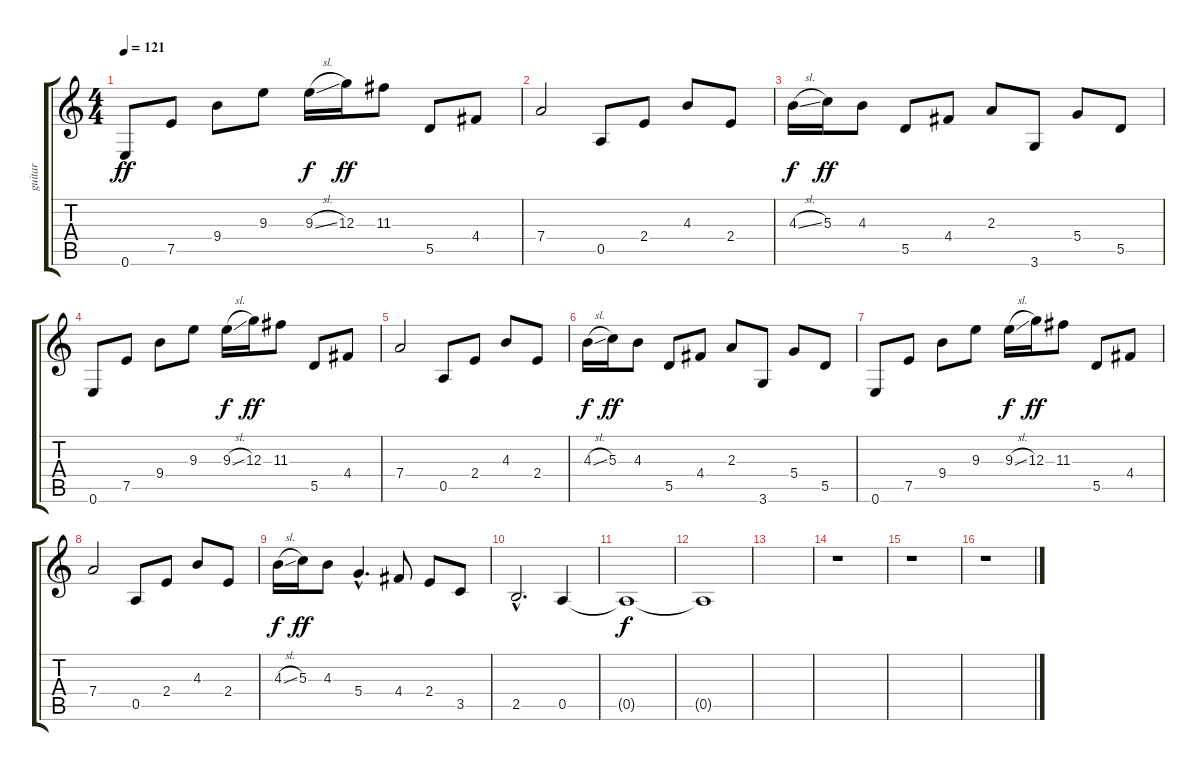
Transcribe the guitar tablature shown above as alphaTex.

\track ("guitar" "guitar") {instrument distortionguitar}
\staff {score tabs}
\tuning (E4 B3 G3 D3 A2 E2) {hide}
\ts (4 4)
\tempo 121
\clef g2
\ks c
0.6.8{dy ff} 7.5.8 9.4.8 9.3.8 9.3{sl}.16{dy f} 12.3.16{dy ff} 11.3.8 5.5.8 4.4.8 |
7.4.2 0.5.8 2.4.8 4.3.8 2.4.8 |
4.3{sl}.16{dy f} 5.3.16{dy ff} 4.3.8 5.5.8 4.4.8 2.3.8 3.6.8 5.4.8 5.5.8 |
0.6.8 7.5.8 9.4.8 9.3.8 9.3{sl}.16{dy f} 12.3.16{dy ff} 11.3.8 5.5.8 4.4.8 |
7.4.2 0.5.8 2.4.8 4.3.8 2.4.8 |
4.3{sl}.16{dy f} 5.3.16{dy ff} 4.3.8 5.5.8 4.4.8 2.3.8 3.6.8 5.4.8 5.5.8 |
0.6.8 7.5.8 9.4.8 9.3.8 9.3{sl}.16{dy f} 12.3.16{dy ff} 11.3.8 5.5.8 4.4.8 |
7.4.2 0.5.8 2.4.8 4.3.8 2.4.8 |
4.3{sl}.16{dy f} 5.3.16{dy ff} 4.3.8 5.4{hac}.4{d} 4.4.8 2.4.8 3.5.8 |
2.5{hac}.2{d} 0.5.4{volume 6} |
0.5{t}.1{dy f} |
0.5{t}.1 |
|
r.1 |
r.1 |
r.1
